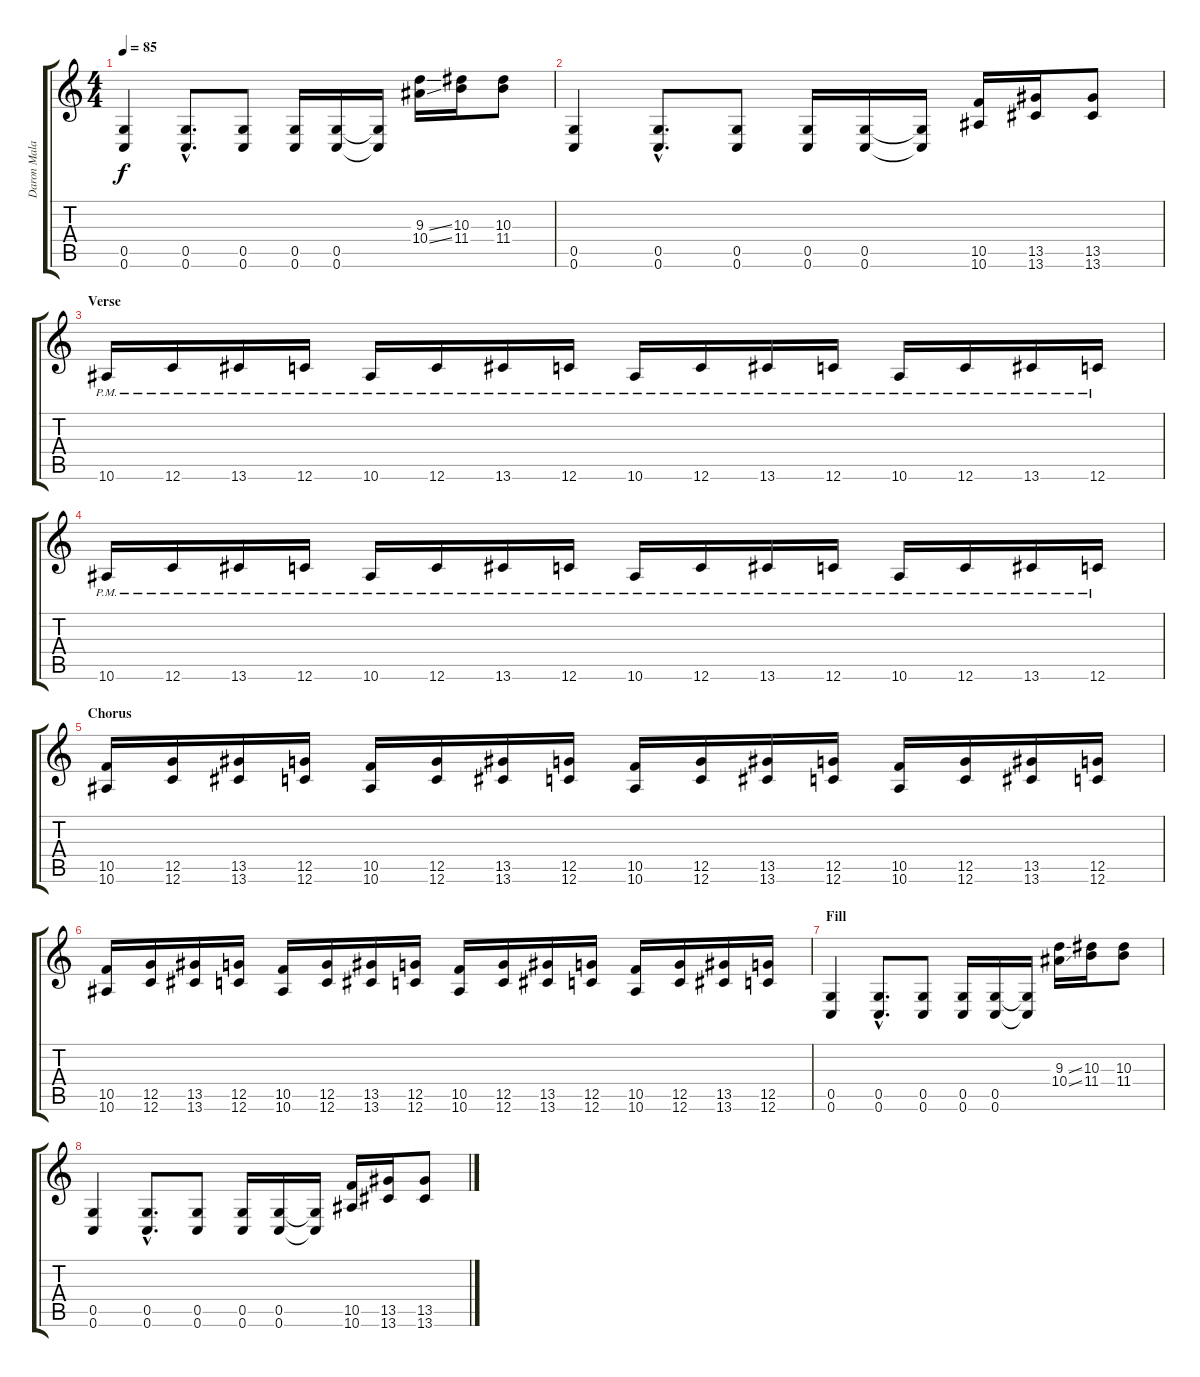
\track ("Daron Malakian" "Daron Mala") {instrument distortionguitar}
\staff {score tabs}
\tuning (D4 A3 F3 C3 G2 C2) {hide}
\ts (4 4)
\tempo 85
\clef g2
\ks c
(0.5 0.6).4{dy f} (0.5{hac} 0.6{hac}).8{d} (0.5 0.6).8 (0.5 0.6).16 (0.5 0.6).16 (0.5{t} 0.6{t}).16 (9.3{ss} 10.4{ss}).16 (10.3 11.4).16 (10.3 11.4).8 |
(0.5 0.6).4 (0.5{hac} 0.6{hac}).8{d} (0.5 0.6).8 (0.5 0.6).16 (0.5 0.6).16 (0.5{t} 0.6{t}).16 (10.5 10.6).16 (13.5 13.6).16 (13.5 13.6).8 |
\section ("" "Verse")
10.6{pm}.16 12.6{pm}.16 13.6{pm}.16 12.6{pm}.16 10.6{pm}.16 12.6{pm}.16 13.6{pm}.16 12.6{pm}.16 10.6{pm}.16 12.6{pm}.16 13.6{pm}.16 12.6{pm}.16 10.6{pm}.16 12.6{pm}.16 13.6{pm}.16 12.6{pm}.16 |
10.6{pm}.16 12.6{pm}.16 13.6{pm}.16 12.6{pm}.16 10.6{pm}.16 12.6{pm}.16 13.6{pm}.16 12.6{pm}.16 10.6{pm}.16 12.6{pm}.16 13.6{pm}.16 12.6{pm}.16 10.6{pm}.16 12.6{pm}.16 13.6{pm}.16 12.6{pm}.16 |
\section ("" "Chorus")
(10.5 10.6).16 (12.5 12.6).16 (13.5 13.6).16 (12.5 12.6).16 (10.5 10.6).16 (12.5 12.6).16 (13.5 13.6).16 (12.5 12.6).16 (10.5 10.6).16 (12.5 12.6).16 (13.5 13.6).16 (12.5 12.6).16 (10.5 10.6).16 (12.5 12.6).16 (13.5 13.6).16 (12.5 12.6).16 |
(10.5 10.6).16 (12.5 12.6).16 (13.5 13.6).16 (12.5 12.6).16 (10.5 10.6).16 (12.5 12.6).16 (13.5 13.6).16 (12.5 12.6).16 (10.5 10.6).16 (12.5 12.6).16 (13.5 13.6).16 (12.5 12.6).16 (10.5 10.6).16 (12.5 12.6).16 (13.5 13.6).16 (12.5 12.6).16 |
\section ("" "Fill")
(0.5 0.6).4 (0.5{hac} 0.6{hac}).8{d} (0.5 0.6).8 (0.5 0.6).16 (0.5 0.6).16 (0.5{t} 0.6{t}).16 (9.3{ss} 10.4{ss}).16 (10.3 11.4).16 (10.3 11.4).8 |
(0.5 0.6).4 (0.5{hac} 0.6{hac}).8{d} (0.5 0.6).8 (0.5 0.6).16 (0.5 0.6).16 (0.5{t} 0.6{t}).16 (10.5 10.6).16 (13.5 13.6).16 (13.5 13.6).8
